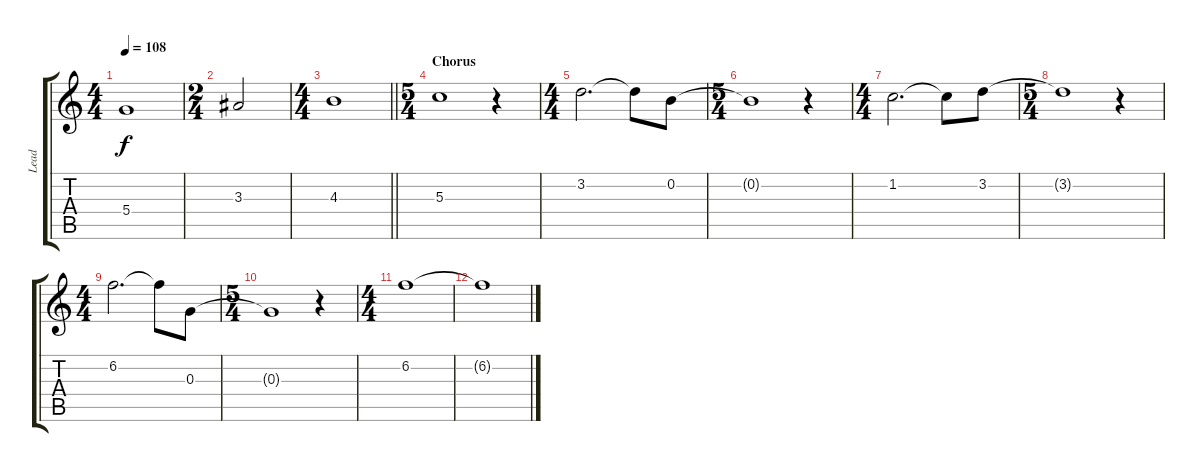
\track ("Lead" "Lead") {instrument distortionguitar}
\staff {score tabs}
\tuning (E4 B3 G3 D3 A2 E2) {hide}
\ts (4 4)
\tempo 108
\clef g2
\ks c
5.4.1{dy f} |
\ts (2 4)
3.3.2 |
\ts (4 4)
\barLineRight lightlight
4.3.1 |
\ts (5 4)
\section ("" "Chorus")
5.3.1 r.4 |
\ts (4 4)
3.2.2{d} 3.2{t}.8 0.2.8 |
\ts (5 4)
0.2{t}.1 r.4 |
\ts (4 4)
1.2.2{d} 1.2{t}.8 3.2.8 |
\ts (5 4)
3.2{t}.1 r.4 |
\ts (4 4)
6.2.2{d} 6.2{t}.8 0.3.8 |
\ts (5 4)
0.3{t}.1 r.4 |
\ts (4 4)
6.2.1 |
6.2{t}.1
